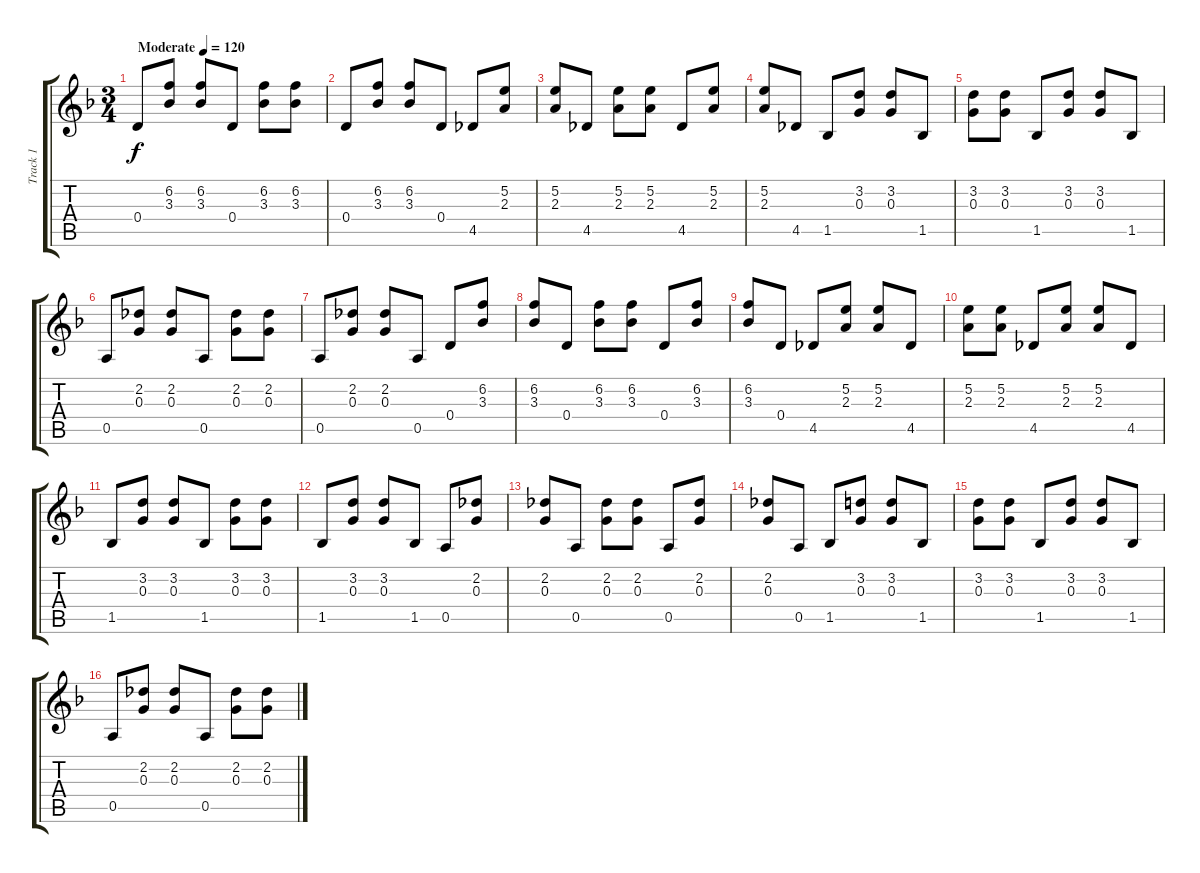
\track ("Track 1" "Track 1") {instrument acousticguitarnylon}
\staff {score tabs}
\tuning (E4 B3 G3 D3 A2 E2) {hide}
\ts (3 4)
\tempo (120 "Moderate")
\clef g2
\ks dminor
0.4.8{dy f instrument acousticguitarnylon} (6.2 3.3).8 (6.2 3.3).8 0.4.8 (6.2 3.3).8 (6.2 3.3).8 |
0.4.8 (6.2 3.3).8 (6.2 3.3).8 0.4.8 4.5.8 (5.2 2.3).8 |
(5.2 2.3).8 4.5.8 (5.2 2.3).8 (5.2 2.3).8 4.5.8 (5.2 2.3).8 |
(5.2 2.3).8 4.5.8 1.5.8 (3.2 0.3).8 (3.2 0.3).8 1.5.8 |
(3.2 0.3).8 (3.2 0.3).8 1.5.8 (3.2 0.3).8 (3.2 0.3).8 1.5.8 |
0.5.8 (2.2 0.3).8 (2.2 0.3).8 0.5.8 (2.2 0.3).8 (2.2 0.3).8 |
0.5.8 (2.2 0.3).8 (2.2 0.3).8 0.5.8 0.4.8 (6.2 3.3).8 |
(6.2 3.3).8 0.4.8 (6.2 3.3).8 (6.2 3.3).8 0.4.8 (6.2 3.3).8 |
(6.2 3.3).8 0.4.8 4.5.8 (5.2 2.3).8 (5.2 2.3).8 4.5.8 |
(5.2 2.3).8 (5.2 2.3).8 4.5.8 (5.2 2.3).8 (5.2 2.3).8 4.5.8 |
1.5.8 (3.2 0.3).8 (3.2 0.3).8 1.5.8 (3.2 0.3).8 (3.2 0.3).8 |
1.5.8 (3.2 0.3).8 (3.2 0.3).8 1.5.8 0.5.8 (2.2 0.3).8 |
(2.2 0.3).8 0.5.8 (2.2 0.3).8 (2.2 0.3).8 0.5.8 (2.2 0.3).8 |
(2.2 0.3).8 0.5.8 1.5.8 (3.2 0.3).8 (3.2 0.3).8 1.5.8 |
(3.2 0.3).8 (3.2 0.3).8 1.5.8 (3.2 0.3).8 (3.2 0.3).8 1.5.8 |
0.5.8 (2.2 0.3).8 (2.2 0.3).8 0.5.8 (2.2 0.3).8 (2.2 0.3).8
